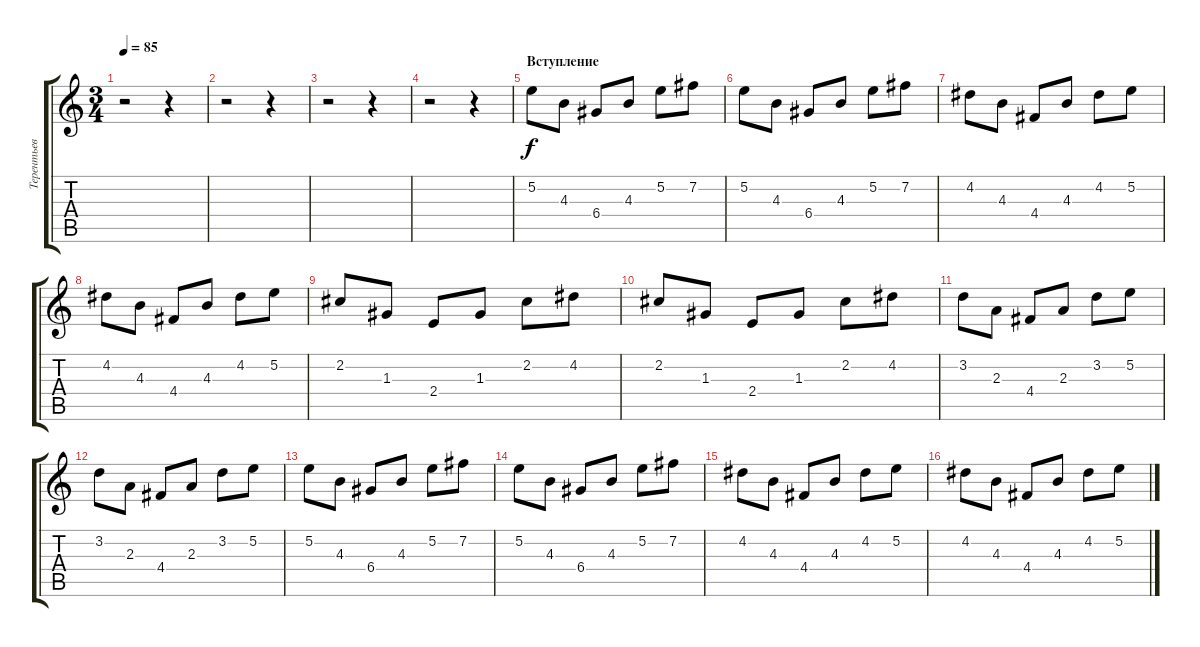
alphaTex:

\track ("Терентьев 2" "Терентьев ") {instrument electricguitarmuted}
\staff {score tabs}
\tuning (E4 B3 G3 D3 A2 E2) {hide}
\ts (3 4)
\tempo 85
\clef g2
\ks c
r.2{dy f instrument electricguitarmuted} r.4 |
r.2 r.4 |
r.2 r.4 |
r.2 r.4 |
\section ("" "Вступление")
5.2.8{instrument electricguitarmuted} 4.3.8 6.4.8 4.3.8 5.2.8 7.2.8 |
5.2.8 4.3.8 6.4.8 4.3.8 5.2.8 7.2.8 |
4.2.8 4.3.8 4.4.8 4.3.8 4.2.8 5.2.8 |
4.2.8 4.3.8 4.4.8 4.3.8 4.2.8 5.2.8 |
2.2.8 1.3.8 2.4.8 1.3.8 2.2.8 4.2.8 |
2.2.8 1.3.8 2.4.8 1.3.8 2.2.8 4.2.8 |
3.2.8 2.3.8 4.4.8 2.3.8 3.2.8 5.2.8 |
3.2.8 2.3.8 4.4.8 2.3.8 3.2.8 5.2.8 |
5.2.8 4.3.8 6.4.8 4.3.8 5.2.8 7.2.8 |
5.2.8 4.3.8 6.4.8 4.3.8 5.2.8 7.2.8 |
4.2.8 4.3.8 4.4.8 4.3.8 4.2.8 5.2.8 |
4.2.8 4.3.8 4.4.8 4.3.8 4.2.8 5.2.8
